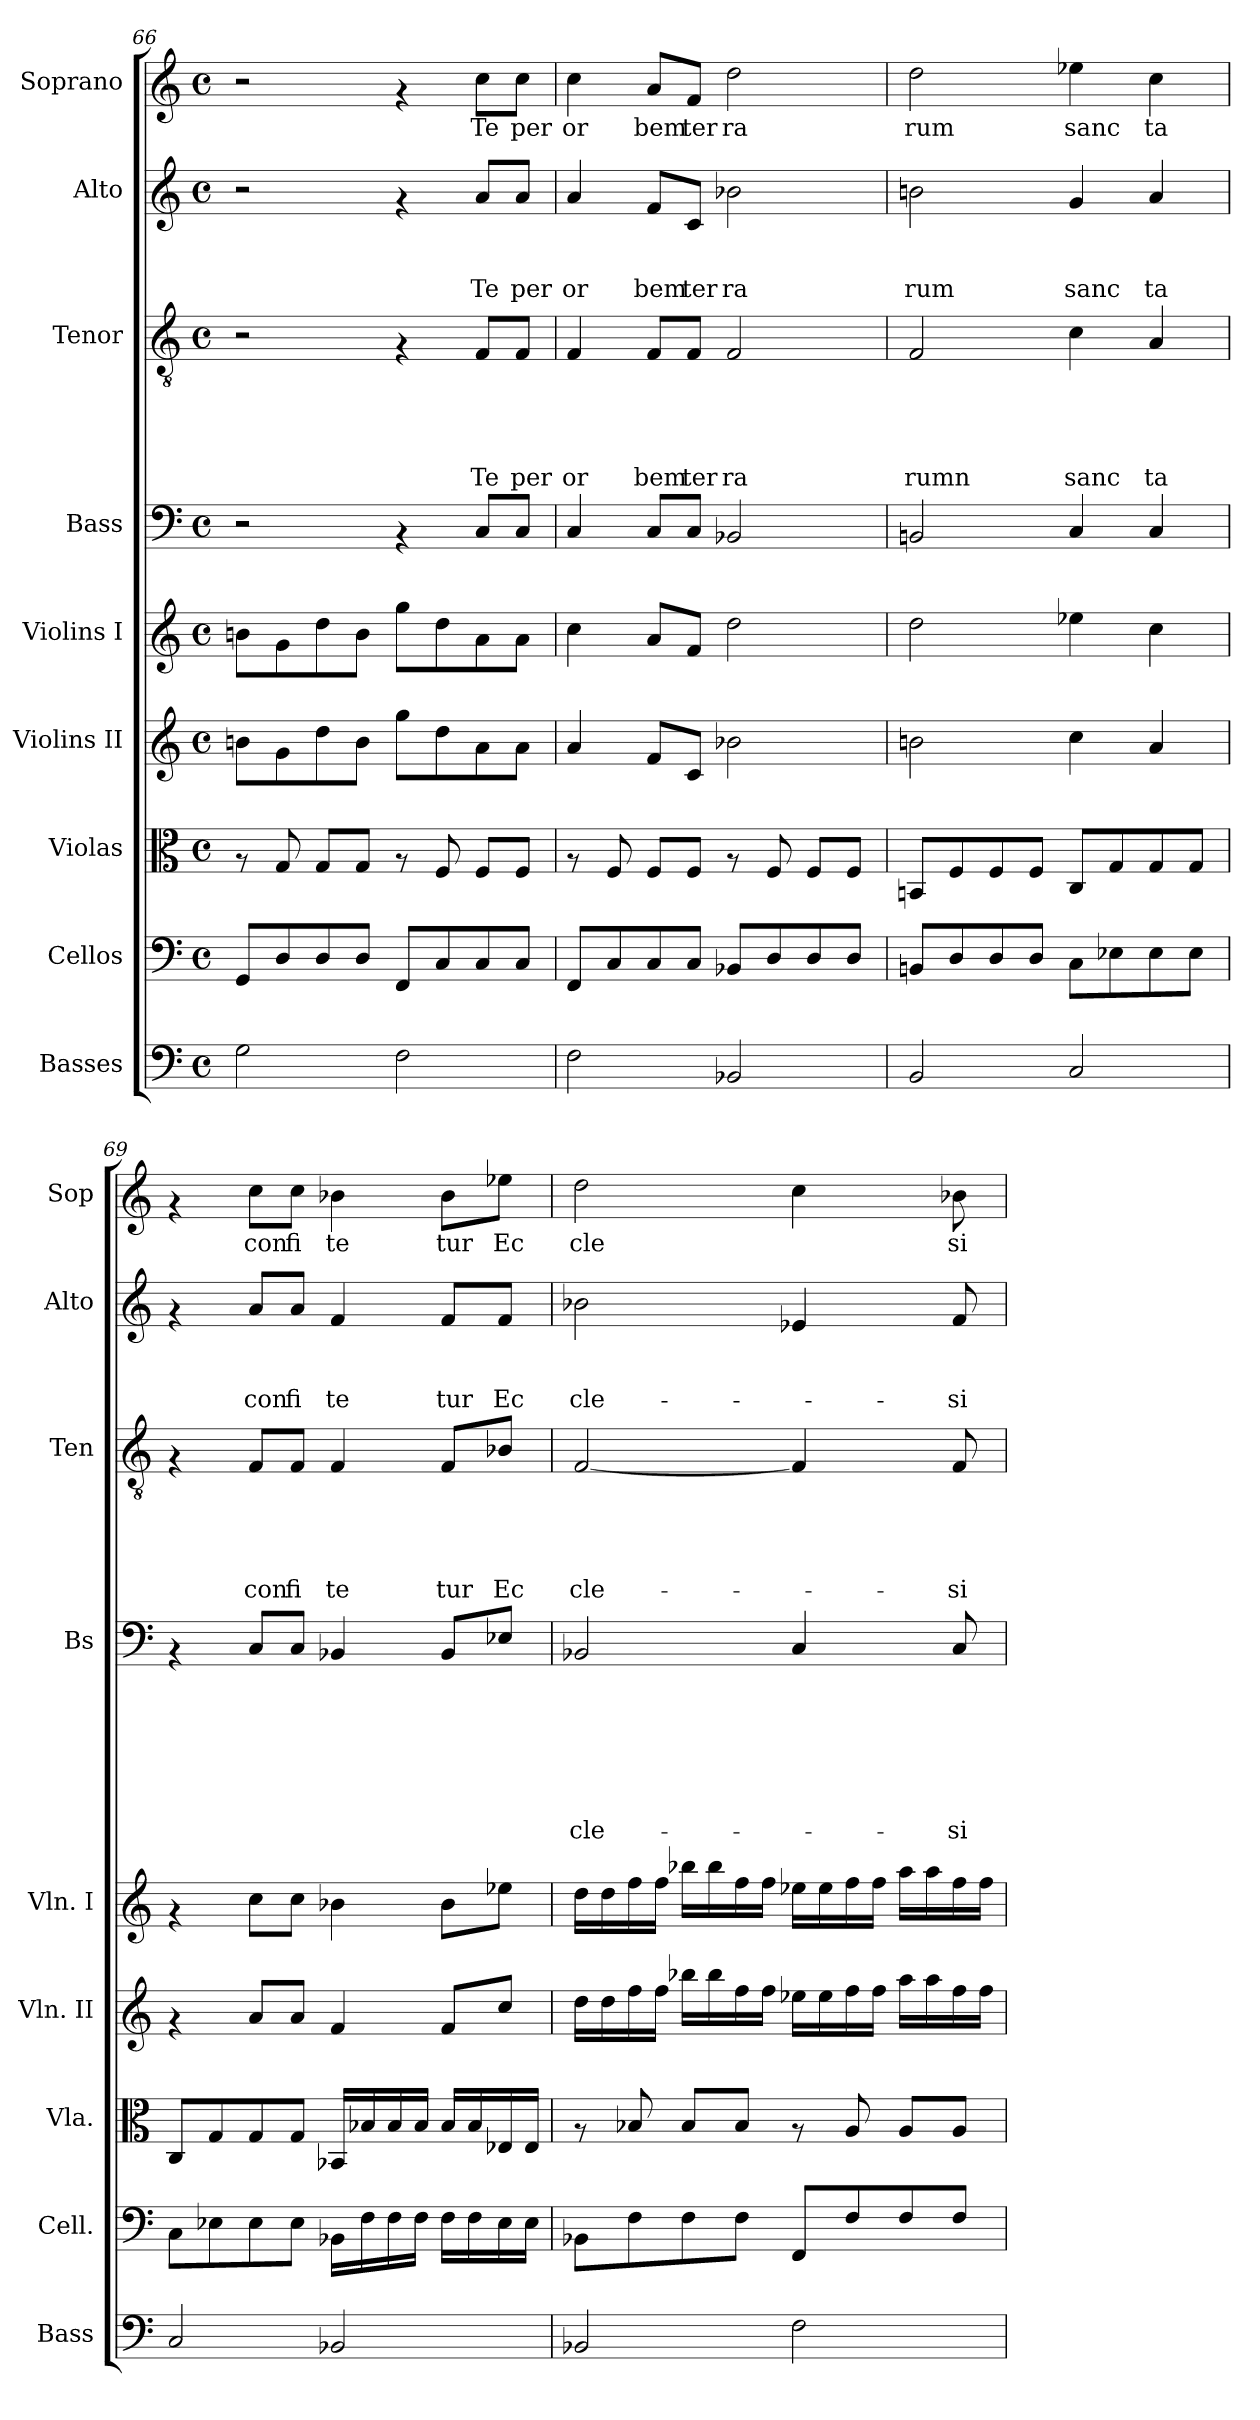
**kern	**kern	**kern	**kern	**kern	**kern	**text	**text	**text	**text	**text	**text	**text	**kern	**text	**text	**text	**text	**text	**kern	**text	**text	**text	**kern	**text
*part9	*part8	*part7	*part6	*part5	*part4	*part4	*part4	*part4	*part4	*part4	*part4	*part4	*part3	*part3	*part3	*part3	*part3	*part3	*part2	*part2	*part2	*part2	*part1	*part1
*staff9	*staff8	*staff7	*staff6	*staff5	*staff4	*staff4	*staff4	*staff4	*staff4	*staff4	*staff4	*staff4	*staff3	*staff3	*staff3	*staff3	*staff3	*staff3	*staff2	*staff2	*staff2	*staff2	*staff1	*staff1
*I"Basses	*I"Cellos	*I"Violas	*I"Violins II	*I"Violins I	*I"Bass	*	*	*	*	*	*	*	*I"Tenor	*	*	*	*	*	*I"Alto	*	*	*	*I"Soprano	*
*I'Bass	*I'Cell.	*I'Vla.	*I'Vln. II	*I'Vln. I	*I'Bs	*	*	*	*	*	*	*	*I'Ten	*	*	*	*	*	*I'Alto	*	*	*	*I'Sop	*
!!LO:PB:g=z
*clefF4	*clefF4	*clefC3	*clefG2	*clefG2	*clefF4	*	*	*	*	*	*	*	*clefGv2	*	*	*	*	*	*clefG2	*	*	*	*clefG2	*
*ITrd7c12	*	*	*	*	*	*	*	*	*	*	*	*	*	*	*	*	*	*	*	*	*	*	*	*
*k[]	*k[]	*k[]	*k[]	*k[]	*k[]	*	*	*	*	*	*	*	*k[]	*	*	*	*	*	*k[]	*	*	*	*k[]	*
*C:	*C:	*C:	*C:	*C:	*C:	*	*	*	*	*	*	*	*C:	*	*	*	*	*	*C:	*	*	*	*C:	*
*M4/4	*M4/4	*M4/4	*M4/4	*M4/4	*M4/4	*	*	*	*	*	*	*	*M4/4	*	*	*	*	*	*M4/4	*	*	*	*M4/4	*
*met(c)	*met(c)	*met(c)	*met(c)	*met(c)	*met(c)	*	*	*	*	*	*	*	*met(c)	*	*	*	*	*	*met(c)	*	*	*	*met(c)	*
=66	=66	=66	=66	=66	=66	=66	=66	=66	=66	=66	=66	=66	=66	=66	=66	=66	=66	=66	=66	=66	=66	=66	=66	=66
2GG\	8GG/L	8rG	8bn\L	8bn\L	2r	.	.	.	.	.	.	.	2r	.	.	.	.	.	2r	.	.	.	2r	.
.	8D/	8G/	8g\	8g\	.	.	.	.	.	.	.	.	.	.	.	.	.	.	.	.	.	.	.	.
.	8D/	8G/L	8dd\	8dd\	.	.	.	.	.	.	.	.	.	.	.	.	.	.	.	.	.	.	.	.
.	8D/J	8G/J	8b\J	8b\J	.	.	.	.	.	.	.	.	.	.	.	.	.	.	.	.	.	.	.	.
2FF\	8FF/L	8rG	8gg\L	8gg\L	4rAA	.	.	.	.	.	.	.	4rF	.	.	.	.	.	4rf	.	.	.	4rf	.
.	8C/	8F/	8dd\	8dd\	.	.	.	.	.	.	.	.	.	.	.	.	.	.	.	.	.	.	.	.
!	!	!	!	!	!	!	!	!	!	!	!	!	!	!	!	!	!	!LO:LY:b	!	!	!	!LO:LY:b	!	!LO:LY:b
.	8C/	8F/L	8a\	8a\	8C/L	.	.	.	.	.	.	.	8F/L	.	.	.	.	Te	8a/L	.	.	Te	8cc\L	Te
!	!	!	!	!	!	!	!	!	!	!	!	!	!	!	!	!	!	!LO:LY:b	!	!	!	!LO:LY:b	!	!LO:LY:b
.	8C/J	8F/J	8a\J	8a\J	8C/J	.	.	.	.	.	.	.	8F/J	.	.	.	.	per	8a/J	.	.	per	8cc\J	per
=67	=67	=67	=67	=67	=67	=67	=67	=67	=67	=67	=67	=67	=67	=67	=67	=67	=67	=67	=67	=67	=67	=67	=67	=67
!	!	!	!	!	!	!	!	!	!	!	!	!	!	!	!	!	!	!LO:LY:b	!	!	!	!LO:LY:b	!	!LO:LY:b
2FF\	8FF/L	8rG	4a/	4cc\	4C/	.	.	.	.	.	.	.	4F/	.	.	.	.	or	4a/	.	.	or	4cc\	or
.	8C/	8F/	.	.	.	.	.	.	.	.	.	.	.	.	.	.	.	.	.	.	.	.	.	.
!	!	!	!	!	!	!	!	!	!	!	!	!	!	!	!	!	!	!LO:LY:b	!	!	!	!LO:LY:b	!	!LO:LY:b
.	8C/	8F/L	8f/L	8a/L	8C/L	.	.	.	.	.	.	.	8F/L	.	.	.	.	bem	8f/L	.	.	bem	8a/L	bem
!	!	!	!	!	!	!	!	!	!	!	!	!	!	!	!	!	!	!LO:LY:b	!	!	!	!LO:LY:b	!	!LO:LY:b
.	8C/J	8F/J	8c/J	8f/J	8C/J	.	.	.	.	.	.	.	8F/J	.	.	.	.	ter	8c/J	.	.	ter	8f/J	ter
!	!	!	!	!	!	!	!	!	!	!	!	!	!	!	!	!	!	!LO:LY:b	!	!	!	!LO:LY:b	!	!LO:LY:b
2BBB-X/	8BB-X/L	8rG	2b-X\	2dd\	2BB-X/	.	.	.	.	.	.	.	2F/	.	.	.	.	ra	2b-X\	.	.	ra	2dd\	ra
.	8D/	8F/	.	.	.	.	.	.	.	.	.	.	.	.	.	.	.	.	.	.	.	.	.	.
.	8D/	8F/L	.	.	.	.	.	.	.	.	.	.	.	.	.	.	.	.	.	.	.	.	.	.
.	8D/J	8F/J	.	.	.	.	.	.	.	.	.	.	.	.	.	.	.	.	.	.	.	.	.	.
=68	=68	=68	=68	=68	=68	=68	=68	=68	=68	=68	=68	=68	=68	=68	=68	=68	=68	=68	=68	=68	=68	=68	=68	=68
!	!	!	!	!	!	!	!	!	!	!	!	!	!	!	!	!	!	!LO:LY:b	!	!	!	!LO:LY:b	!	!LO:LY:b
2BBB/	8BBn/L	8BBn/L	2bn\	2dd\	2BBn/	.	.	.	.	.	.	.	2F/	.	.	.	.	rumn	2bn\	.	.	rum	2dd\	rum
.	8D/	8F/	.	.	.	.	.	.	.	.	.	.	.	.	.	.	.	.	.	.	.	.	.	.
.	8D/	8F/	.	.	.	.	.	.	.	.	.	.	.	.	.	.	.	.	.	.	.	.	.	.
.	8D/J	8F/J	.	.	.	.	.	.	.	.	.	.	.	.	.	.	.	.	.	.	.	.	.	.
!	!	!	!	!	!	!	!	!	!	!	!	!	!	!	!	!	!	!LO:LY:b	!	!	!	!LO:LY:b	!	!LO:LY:b
2CC/	8C\L	8C/L	4cc\	4ee-X\	4C/	.	.	.	.	.	.	.	4c\	.	.	.	.	sanc	4g/	.	.	sanc	4ee-X\	sanc
.	8E-X\	8G/	.	.	.	.	.	.	.	.	.	.	.	.	.	.	.	.	.	.	.	.	.	.
!	!	!	!	!	!	!	!	!	!	!	!	!	!	!	!	!	!	!LO:LY:b	!	!	!	!LO:LY:b	!	!LO:LY:b
.	8E-\	8G/	4a/	4cc\	4C/	.	.	.	.	.	.	.	4A/	.	.	.	.	ta	4a/	.	.	ta	4cc\	ta
.	8E-\J	8G/J	.	.	.	.	.	.	.	.	.	.	.	.	.	.	.	.	.	.	.	.	.	.
=69	=69	=69	=69	=69	=69	=69	=69	=69	=69	=69	=69	=69	=69	=69	=69	=69	=69	=69	=69	=69	=69	=69	=69	=69
2CC/	8C\L	8C/L	4rf	4rf	4rAA	.	.	.	.	.	.	.	4rF	.	.	.	.	.	4rf	.	.	.	4rf	.
.	8E-X\	8G/	.	.	.	.	.	.	.	.	.	.	.	.	.	.	.	.	.	.	.	.	.	.
!	!	!	!	!	!	!	!	!	!	!	!	!	!	!	!	!	!	!LO:LY:b	!	!	!	!LO:LY:b	!	!LO:LY:b
.	8E-\	8G/	8a/L	8cc\L	8C/L	.	.	.	.	.	.	.	8F/L	.	.	.	.	con	8a/L	.	.	con	8cc\L	con
!	!	!	!	!	!	!	!	!	!	!	!	!	!	!	!	!	!	!LO:LY:b	!	!	!	!LO:LY:b	!	!LO:LY:b
.	8E-\J	8G/J	8a/J	8cc\J	8C/J	.	.	.	.	.	.	.	8F/J	.	.	.	.	fi	8a/J	.	.	fi	8cc\J	fi
!	!	!	!	!	!	!	!	!	!	!	!	!	!	!	!	!	!	!LO:LY:b	!	!	!	!LO:LY:b	!	!LO:LY:b
2BBB-X/	16BB-X\LL	16BB-X/LL	4f/	4b-X\	4BB-X/	.	.	.	.	.	.	.	4F/	.	.	.	.	te	4f/	.	.	te	4b-X\	te
.	16F\	16B-X/	.	.	.	.	.	.	.	.	.	.	.	.	.	.	.	.	.	.	.	.	.	.
.	16F\	16B-/	.	.	.	.	.	.	.	.	.	.	.	.	.	.	.	.	.	.	.	.	.	.
.	16F\JJ	16B-/JJ	.	.	.	.	.	.	.	.	.	.	.	.	.	.	.	.	.	.	.	.	.	.
!	!	!	!	!	!	!	!	!	!	!	!	!	!	!	!	!	!	!LO:LY:b	!	!	!	!LO:LY:b	!	!LO:LY:b
.	16F\LL	16B-/LL	8f/L	8b-\L	8BB-/L	.	.	.	.	.	.	.	8F/L	.	.	.	.	tur	8f/L	.	.	tur	8b-\L	tur
.	16F\	16B-/	.	.	.	.	.	.	.	.	.	.	.	.	.	.	.	.	.	.	.	.	.	.
!	!	!	!	!	!	!	!	!	!	!	!	!	!	!	!	!	!	!LO:LY:b	!	!	!	!LO:LY:b	!	!LO:LY:b
.	16E-\	16E-X/	8cc/J	8ee-X\J	8E-X/J	.	.	.	.	.	.	.	8B-X/J	.	.	.	.	Ec	8f/J	.	.	Ec	8ee-X\J	Ec
.	16E-\JJ	16E-/JJ	.	.	.	.	.	.	.	.	.	.	.	.	.	.	.	.	.	.	.	.	.	.
!!LO:LB:g=z
=70	=70	=70	=70	=70	=70	=70	=70	=70	=70	=70	=70	=70	=70	=70	=70	=70	=70	=70	=70	=70	=70	=70	=70	=70
!	!	!	!	!	!	!	!	!	!	!	!	!LO:LY:b	!	!	!	!	!	!LO:LY:b	!	!	!	!LO:LY:b	!	!LO:LY:b
2BBB-X/	8BB-X\L	8rG	16dd\LL	16dd\LL	2BB-X/	.	.	.	.	.	.	cle-	[<2F/	.	.	.	.	cle-	2b-X\	.	.	cle-	2dd\	cle
.	.	.	16dd\	16dd\	.	.	.	.	.	.	.	.	.	.	.	.	.	.	.	.	.	.	.	.
.	8F\	8B-X/	16ff\	16ff\	.	.	.	.	.	.	.	.	.	.	.	.	.	.	.	.	.	.	.	.
.	.	.	16ff\JJ	16ff\JJ	.	.	.	.	.	.	.	.	.	.	.	.	.	.	.	.	.	.	.	.
.	8F\	8B-/L	16bb-X\LL	16bb-X\LL	.	.	.	.	.	.	.	.	.	.	.	.	.	.	.	.	.	.	.	.
.	.	.	16bb-\	16bb-\	.	.	.	.	.	.	.	.	.	.	.	.	.	.	.	.	.	.	.	.
.	8F\J	8B-/J	16ff\	16ff\	.	.	.	.	.	.	.	.	.	.	.	.	.	.	.	.	.	.	.	.
.	.	.	16ff\JJ	16ff\JJ	.	.	.	.	.	.	.	.	.	.	.	.	.	.	.	.	.	.	.	.
2FF\	8FF/L	8rG	16ee-X\LL	16ee-X\LL	4C/	.	.	.	.	.	.	.	4F/]	.	.	.	.	.	4e-X/	.	.	.	4cc\	.
.	.	.	16ee-\	16ee-\	.	.	.	.	.	.	.	.	.	.	.	.	.	.	.	.	.	.	.	.
.	8F/	8A/	16ff\	16ff\	.	.	.	.	.	.	.	.	.	.	.	.	.	.	.	.	.	.	.	.
.	.	.	16ff\JJ	16ff\JJ	.	.	.	.	.	.	.	.	.	.	.	.	.	.	.	.	.	.	.	.
.	8F/	8A/L	16aa\LL	16aa\LL	8ryy	.	.	.	.	.	.	.	8ryy	.	.	.	.	.	8ryy	.	.	.	8ryy	.
.	.	.	16aa\	16aa\	.	.	.	.	.	.	.	.	.	.	.	.	.	.	.	.	.	.	.	.
!	!	!	!	!	!	!	!	!	!	!	!	!LO:LY:b	!	!	!	!	!	!LO:LY:b	!	!	!	!LO:LY:b	!	!LO:LY:b
.	8F/J	8A/J	16ff\	16ff\	8C/	.	.	.	.	.	.	-si-	8F/	.	.	.	.	-si-	8f/	.	.	-si-	8b-X\	si
.	.	.	16ff\JJ	16ff\JJ	.	.	.	.	.	.	.	.	.	.	.	.	.	.	.	.	.	.	.	.
=	=	=	=	=	=	=	=	=	=	=	=	=	=	=	=	=	=	=	=	=	=	=	=	=
*-	*-	*-	*-	*-	*-	*-	*-	*-	*-	*-	*-	*-	*-	*-	*-	*-	*-	*-	*-	*-	*-	*-	*-	*-
